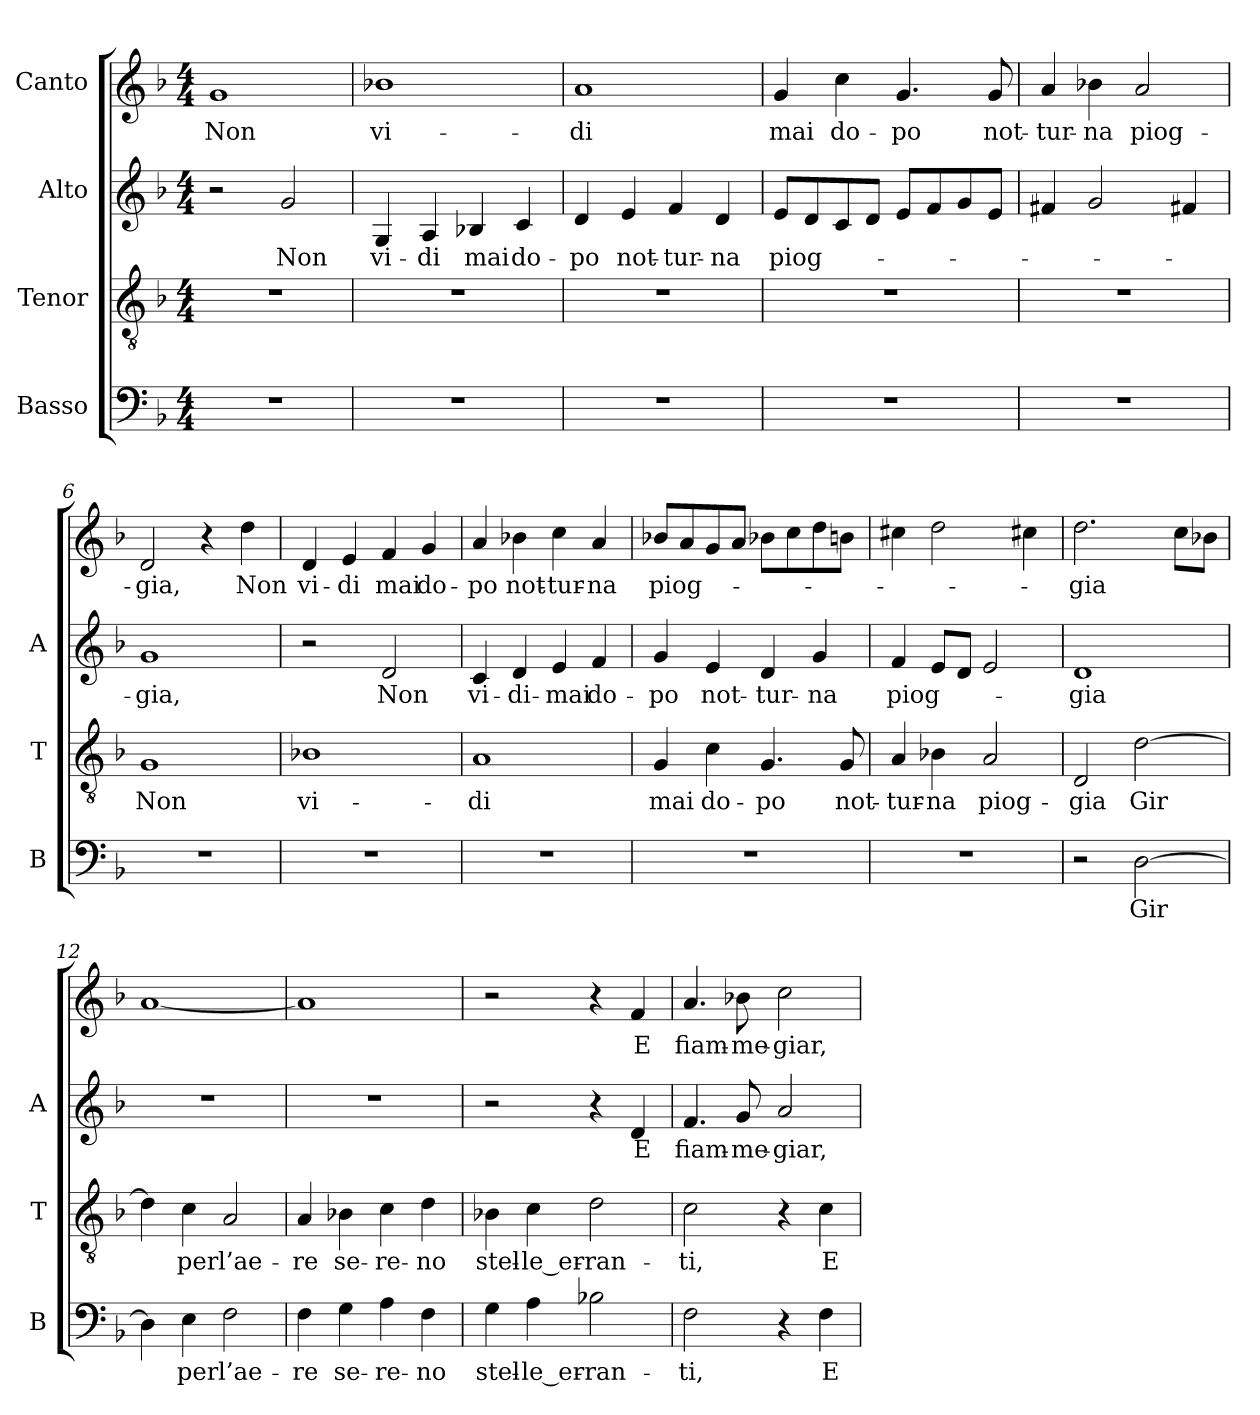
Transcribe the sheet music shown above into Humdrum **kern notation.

**kern	**text	**kern	**text	**kern	**text	**kern	**text
*part4	*part4	*part3	*part3	*part2	*part2	*part1	*part1
*staff4	*staff4	*staff3	*staff3	*staff2	*staff2	*staff1	*staff1
*I"Basso	*	*I"Tenor	*	*I"Alto	*	*I"Canto	*
*I'B	*	*I'T	*	*I'A	*	*	*
*clefF4	*	*clefGv2	*	*clefG2	*	*clefG2	*
*k[b-]	*	*k[b-]	*	*k[b-]	*	*k[b-]	*
*F:	*	*F:	*	*F:	*	*F:	*
*M4/4	*	*M4/4	*	*M4/4	*	*M4/4	*
=1	=1	=1	=1	=1	=1	=1	=1
1r	.	1r	.	2r	.	1g	-Non
.	.	.	.	2g	-Non	.	.
=2	=2	=2	=2	=2	=2	=2	=2
1r	.	1r	.	4G	vi-	1b-X	vi-
.	.	.	.	4A	-di	.	.
.	.	.	.	4B-X	-mai	.	.
.	.	.	.	4c	do-	.	.
=3	=3	=3	=3	=3	=3	=3	=3
1r	.	1r	.	4d	-po	1a	-di
.	.	.	.	4e	not-	.	.
.	.	.	.	4f	tur-	.	.
.	.	.	.	4d	-na	.	.
=4	=4	=4	=4	=4	=4	=4	=4
1r	.	1r	.	8eL	piog-	4g	-mai
.	.	.	.	8d	.	.	.
.	.	.	.	8c	.	4cc	do-
.	.	.	.	8dJ	.	.	.
.	.	.	.	8eL	.	4.g	-po
.	.	.	.	8f	.	.	.
.	.	.	.	8g	.	.	.
.	.	.	.	8eJ	.	8g	not-
=5	=5	=5	=5	=5	=5	=5	=5
1r	.	1r	.	4f#X	.	4a	tur-
.	.	.	.	2g	.	4b-X	-na
.	.	.	.	.	.	2a	piog-
.	.	.	.	4f#X	.	.	.
=6	=6	=6	=6	=6	=6	=6	=6
1r	.	1G	-Non	1g	-gia,	2d	-gia,
.	.	.	.	.	.	4r	.
.	.	.	.	.	.	4dd	-Non
=7	=7	=7	=7	=7	=7	=7	=7
1r	.	1B-X	vi-	2r	.	4d	vi-
.	.	.	.	.	.	4e	-di
.	.	.	.	2d	-Non	4f	-mai
.	.	.	.	.	.	4g	do-
=8	=8	=8	=8	=8	=8	=8	=8
1r	.	1A	-di	4c	vi-	4a	-po
.	.	.	.	4d	di-	4b-X	not-
.	.	.	.	4e	-mai	4cc	tur-
.	.	.	.	4f	do-	4a	-na
=9	=9	=9	=9	=9	=9	=9	=9
1r	.	4G	-mai	4g	-po	8b-XL	piog-
.	.	.	.	.	.	8a	.
.	.	4c	do-	4e	not-	8g	.
.	.	.	.	.	.	8aJ	.
.	.	4.G	-po	4d	tur-	8b-XL	.
.	.	.	.	.	.	8cc	.
.	.	.	.	4g	-na	8dd	.
.	.	8G	not-	.	.	8bJ	.
=10	=10	=10	=10	=10	=10	=10	=10
1r	.	4A	tur-	4f	piog-	4cc#X	.
.	.	4B-X	-na	8eL	.	2dd	.
.	.	.	.	8dJ	.	.	.
.	.	2A	piog-	2e	.	.	.
.	.	.	.	.	.	4cc#X	.
=11	=11	=11	=11	=11	=11	=11	=11
2r	.	2D	-gia	1d	-gia	2.dd	-gia
[2D	-Gir	[2d	-Gir	.	.	.	.
.	.	.	.	.	.	8ccL	.
.	.	.	.	.	.	8b-XJ	.
=12	=12	=12	=12	=12	=12	=12	=12
4D]	.	4d]	.	1r	.	[1a	.
4E	-per	4c	-per	.	.	.	.
2F	l’ae-	2A	l’ae-	.	.	.	.
=13	=13	=13	=13	=13	=13	=13	=13
4F	-re	4A	-re	1r	.	1a]	.
4G	se-	4B-X	se-	.	.	.	.
4A	re-	4c	re-	.	.	.	.
4F	-no	4d	-no	.	.	.	.
=14	=14	=14	=14	=14	=14	=14	=14
4G	stel-	4B-X	stel-	2r	.	2r	.
4A	le_er-	4c	le_er-	.	.	.	.
2B-X	ran-	2d	ran-	4r	.	4r	.
.	.	.	.	4d	-E	4f	-E
=15	=15	=15	=15	=15	=15	=15	=15
2F	-ti,	2c	-ti,	4.f	fiam-	4.a	fiam-
.	.	.	.	8g	me-	8b-X	me-
4r	.	4r	.	2a	-giar,	2cc	-giar,
4F	-E	4c	-E	.	.	.	.
=	=	=	=	=	=	=	=
*-	*-	*-	*-	*-	*-	*-	*-
